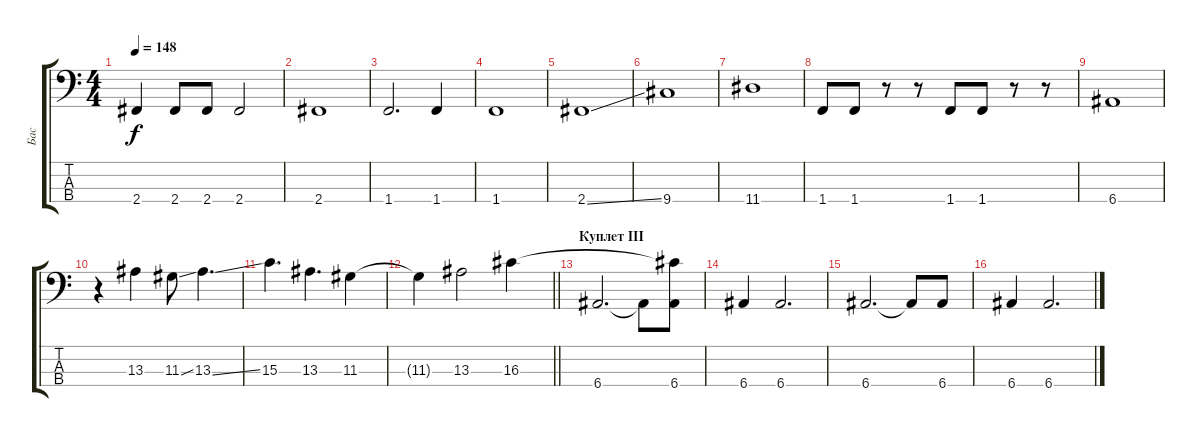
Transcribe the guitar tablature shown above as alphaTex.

\track ("Бас" "Бас") {instrument electricbassfinger}
\staff {score tabs}
\tuning (G2 D2 A1 E1) {hide}
\ts (4 4)
\tempo 148
\clef f4
\ks c
2.4.4{dy f} 2.4.8 2.4.8 2.4.2 |
2.4.1 |
1.4.2{d} 1.4.4 |
1.4.1 |
2.4{ss}.1 |
9.4.1 |
11.4.1 |
1.4.8 1.4.8 r.8 r.8 1.4.8 1.4.8 r.8 r.8 |
6.4.1 |
r.4 13.3.4 11.3{ss}.8 13.3{ss}.4{d} |
15.3.4{d} 13.3.4{d} 11.3.4 |
\barLineRight lightlight
11.3{t}.4 13.3.2 16.3.4 |
\section ("" "Куплет III")
6.4.2{d} 6.4{t}.8 (16.3{t} 6.4).8 |
6.4.4 6.4.2{d} |
6.4.2{d} 6.4{t}.8 6.4.8 |
6.4.4 6.4.2{d}
